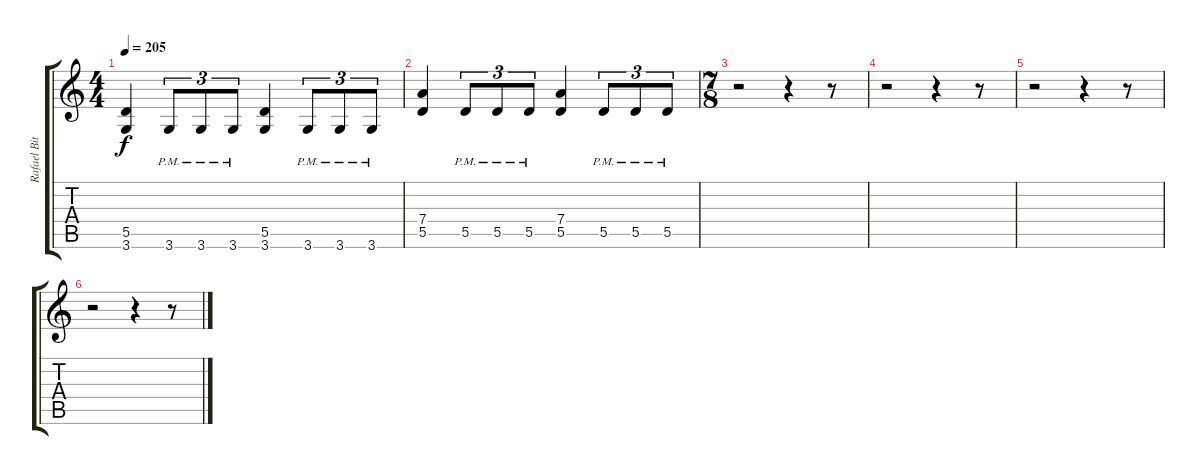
\track ("Rafael Bittencourt" "Rafael Bit") {instrument distortionguitar}
\staff {score tabs}
\tuning (E4 B3 G3 D3 A2 E2) {hide}
\ts (4 4)
\tempo 205
\clef g2
\ks c
(5.5 3.6).4{dy f} 3.6{pm}.8{tu (3 2)} 3.6{pm}.8{tu (3 2)} 3.6{pm}.8{tu (3 2)} (5.5 3.6).4 3.6{pm}.8{tu (3 2)} 3.6{pm}.8{tu (3 2)} 3.6{pm}.8{tu (3 2)} |
(7.4 5.5).4 5.5{pm}.8{tu (3 2)} 5.5{pm}.8{tu (3 2)} 5.5{pm}.8{tu (3 2)} (7.4 5.5).4 5.5{pm}.8{tu (3 2)} 5.5{pm}.8{tu (3 2)} 5.5{pm}.8{tu (3 2)} |
\ts (7 8)
r.2 r.4 r.8 |
r.2 r.4 r.8 |
r.2 r.4 r.8 |
r.2 r.4 r.8
